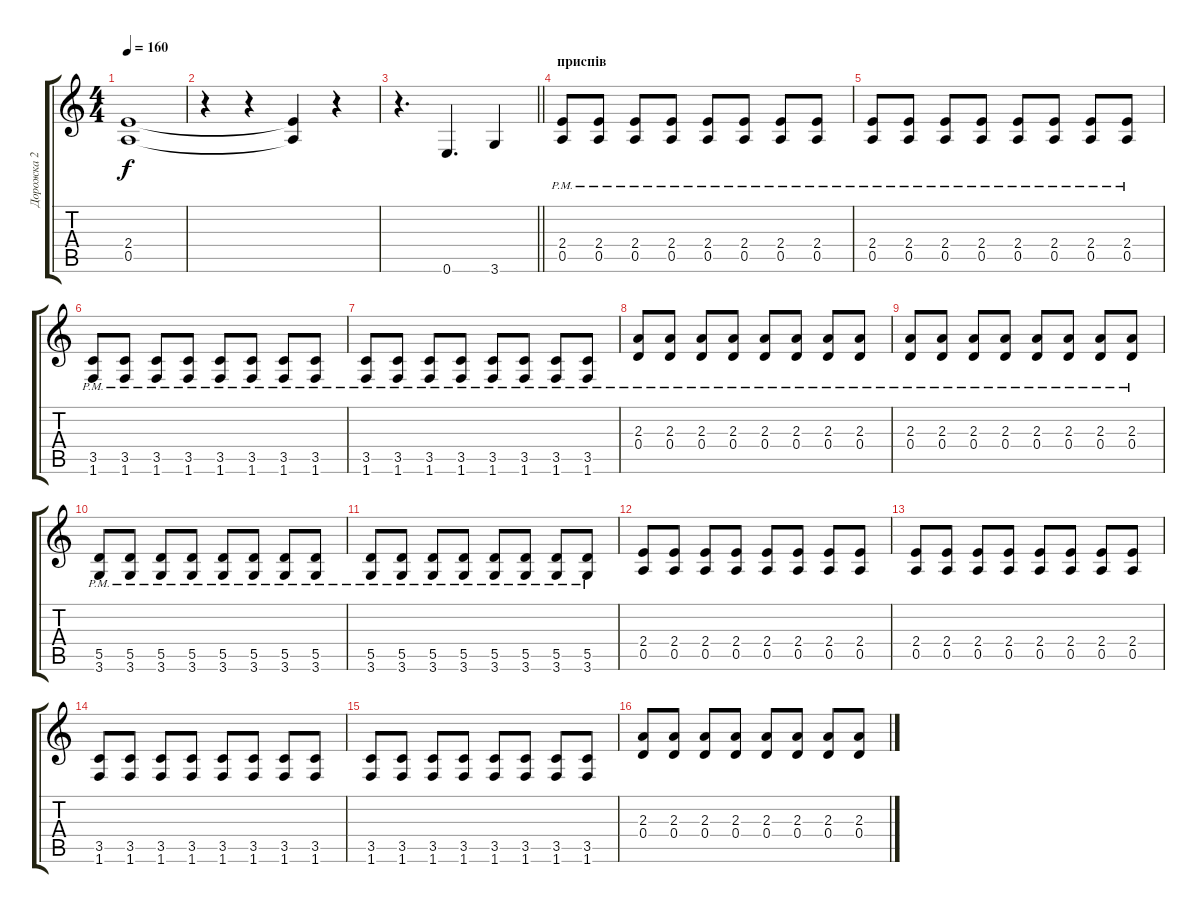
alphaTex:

\track ("Дорожка 2" "Дорожка 2") {instrument acousticguitarsteel}
\staff {score tabs}
\tuning (E4 B3 G3 D3 A2 E2) {hide}
\ts (4 4)
\tempo 160
\clef g2
\ks c
(2.4 0.5).1{dy f instrument acousticguitarsteel} |
r.4 r.4 (2.4{t} 0.5{t}).4 r.4 |
\barLineRight lightlight
r.4{d} 0.6.4{d} 3.6.4 |
\section ("" "приспів")
(2.4{pm} 0.5{pm}).8{instrument acousticguitarsteel} (2.4{pm} 0.5{pm}).8 (2.4{pm} 0.5{pm}).8 (2.4{pm} 0.5{pm}).8 (2.4{pm} 0.5{pm}).8 (2.4{pm} 0.5{pm}).8 (2.4{pm} 0.5{pm}).8 (2.4{pm} 0.5{pm}).8 |
(2.4{pm} 0.5{pm}).8 (2.4{pm} 0.5{pm}).8 (2.4{pm} 0.5{pm}).8 (2.4{pm} 0.5{pm}).8 (2.4{pm} 0.5{pm}).8 (2.4{pm} 0.5{pm}).8 (2.4{pm} 0.5{pm}).8 (2.4{pm} 0.5{pm}).8 |
(3.5{pm} 1.6{pm}).8 (3.5{pm} 1.6{pm}).8 (3.5{pm} 1.6{pm}).8 (3.5{pm} 1.6{pm}).8 (3.5{pm} 1.6{pm}).8 (3.5{pm} 1.6{pm}).8 (3.5{pm} 1.6{pm}).8 (3.5{pm} 1.6{pm}).8 |
(3.5{pm} 1.6{pm}).8 (3.5{pm} 1.6{pm}).8 (3.5{pm} 1.6{pm}).8 (3.5{pm} 1.6{pm}).8 (3.5{pm} 1.6{pm}).8 (3.5{pm} 1.6{pm}).8 (3.5{pm} 1.6{pm}).8 (3.5{pm} 1.6{pm}).8 |
(2.3{pm} 0.4{pm}).8 (2.3{pm} 0.4{pm}).8 (2.3{pm} 0.4{pm}).8 (2.3{pm} 0.4{pm}).8 (2.3{pm} 0.4{pm}).8 (2.3{pm} 0.4{pm}).8 (2.3{pm} 0.4{pm}).8 (2.3{pm} 0.4{pm}).8 |
(2.3{pm} 0.4{pm}).8 (2.3{pm} 0.4{pm}).8 (2.3{pm} 0.4{pm}).8 (2.3{pm} 0.4{pm}).8 (2.3{pm} 0.4{pm}).8 (2.3{pm} 0.4{pm}).8 (2.3{pm} 0.4{pm}).8 (2.3{pm} 0.4{pm}).8 |
(5.5{pm} 3.6{pm}).8 (5.5{pm} 3.6{pm}).8 (5.5{pm} 3.6{pm}).8 (5.5{pm} 3.6{pm}).8 (5.5{pm} 3.6{pm}).8 (5.5{pm} 3.6{pm}).8 (5.5{pm} 3.6{pm}).8 (5.5{pm} 3.6{pm}).8 |
(5.5{pm} 3.6{pm}).8 (5.5{pm} 3.6{pm}).8 (5.5{pm} 3.6{pm}).8 (5.5{pm} 3.6{pm}).8 (5.5{pm} 3.6{pm}).8 (5.5{pm} 3.6{pm}).8 (5.5{pm} 3.6{pm}).8 (5.5{pm} 3.6{pm}).8 |
(2.4 0.5).8 (2.4 0.5).8 (2.4 0.5).8 (2.4 0.5).8 (2.4 0.5).8 (2.4 0.5).8 (2.4 0.5).8 (2.4 0.5).8 |
(2.4 0.5).8 (2.4 0.5).8 (2.4 0.5).8 (2.4 0.5).8 (2.4 0.5).8 (2.4 0.5).8 (2.4 0.5).8 (2.4 0.5).8 |
(3.5 1.6).8 (3.5 1.6).8 (3.5 1.6).8 (3.5 1.6).8 (3.5 1.6).8 (3.5 1.6).8 (3.5 1.6).8 (3.5 1.6).8 |
(3.5 1.6).8 (3.5 1.6).8 (3.5 1.6).8 (3.5 1.6).8 (3.5 1.6).8 (3.5 1.6).8 (3.5 1.6).8 (3.5 1.6).8 |
(2.3 0.4).8 (2.3 0.4).8 (2.3 0.4).8 (2.3 0.4).8 (2.3 0.4).8 (2.3 0.4).8 (2.3 0.4).8 (2.3 0.4).8
